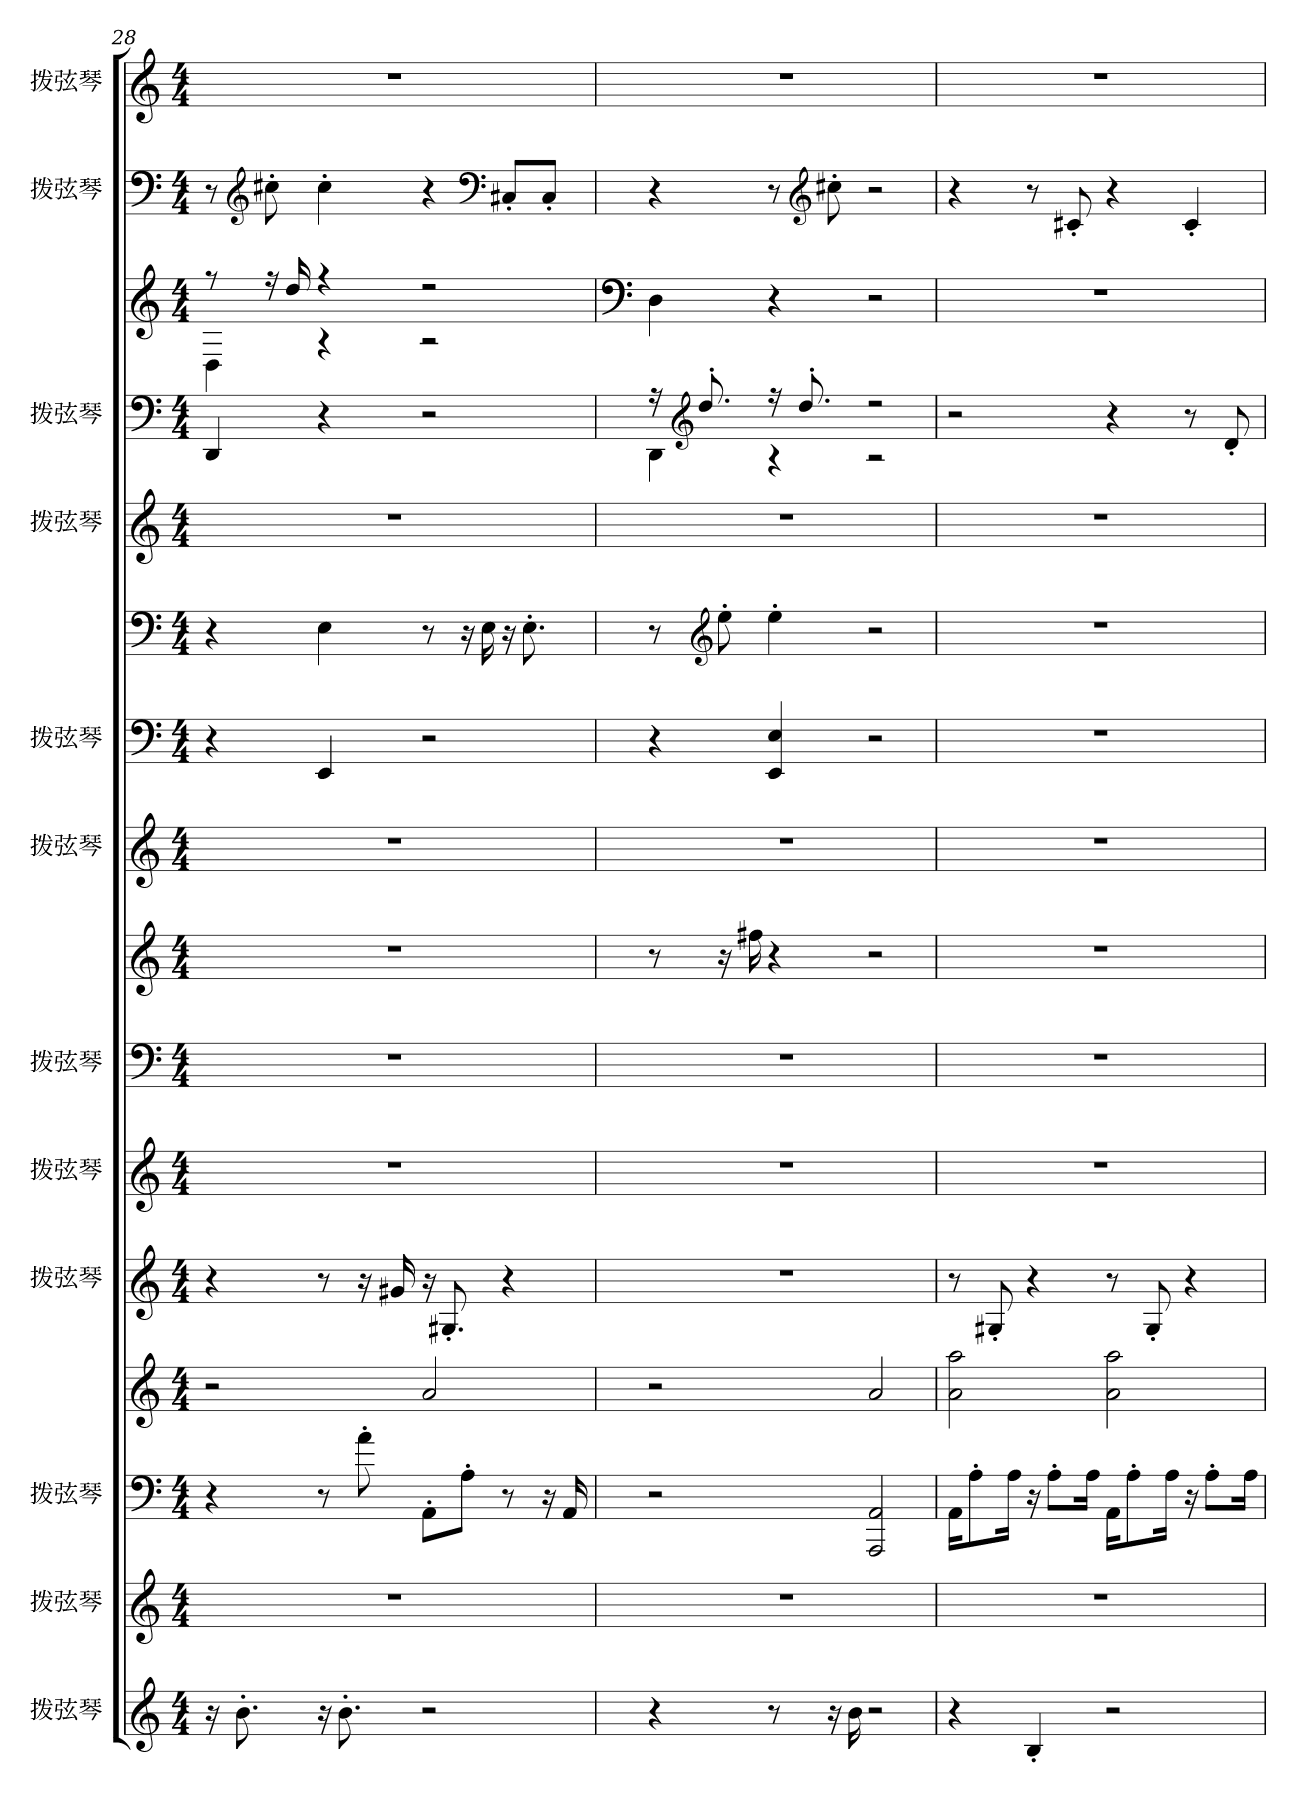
**kern	**kern	**kern	**kern	**kern	**kern	**kern	**kern	**kern	**kern	**kern	**kern	**kern	**kern	**kern	**kern
*part12	*part11	*part10	*part10	*part9	*part8	*part7	*part7	*part6	*part5	*part5	*part4	*part3	*part3	*part2	*part1
*staff16	*staff15	*staff14	*staff13	*staff12	*staff11	*staff10	*staff9	*staff8	*staff7	*staff6	*staff5	*staff4	*staff3	*staff2	*staff1
*I"拨弦琴	*I"拨弦琴	*I"拨弦琴	*	*I"拨弦琴	*I"拨弦琴	*I"拨弦琴	*	*I"拨弦琴	*I"拨弦琴	*	*I"拨弦琴	*I"拨弦琴	*	*I"拨弦琴	*I"拨弦琴
*clefG2	*clefG2	*clefF4	*clefG2	*clefG2	*clefG2	*clefF4	*clefG2	*clefG2	*clefF4	*clefF4	*clefG2	*clefF4	*clefG2	*clefF4	*clefG2
*k[]	*k[]	*k[]	*k[]	*k[]	*k[]	*k[]	*k[]	*k[]	*k[]	*k[]	*k[]	*k[]	*k[]	*k[]	*k[]
*M4/4	*M4/4	*M4/4	*M4/4	*M4/4	*M4/4	*M4/4	*M4/4	*M4/4	*M4/4	*M4/4	*M4/4	*M4/4	*M4/4	*M4/4	*M4/4
=28	=28	=28	=28	=28	=28	=28	=28	=28	=28	=28	=28	=28	=28	=28	=28
*	*	*	*	*	*	*	*	*	*	*	*	*	*^	*	*
16r	1r	4r	2r	4r	1r	1r	1r	1r	4r	4r	1r	4DD/	8r	4D\	8r	1r
8.b'\	.	.	.	.	.	.	.	.	.	.	.	.	.	.	.	.
*	*	*	*	*	*	*	*	*	*	*	*	*	*	*	*clefG2	*
.	.	.	.	.	.	.	.	.	.	.	.	.	16r	.	8cc#X'\	.
.	.	.	.	.	.	.	.	.	.	.	.	.	16dd/	.	.	.
16r	.	8r	.	8r	.	.	.	.	4EE/	4E\	.	4r	4r	4r	4cc#'\	.
8.b'\	.	.	.	.	.	.	.	.	.	.	.	.	.	.	.	.
.	.	8a'\	.	16r	.	.	.	.	.	.	.	.	.	.	.	.
.	.	.	.	16g#X/	.	.	.	.	.	.	.	.	.	.	.	.
2r	.	8AA'\L	2a/	16r	.	.	.	.	2r	8r	.	2r	2r	2r	4r	.
.	.	.	.	8.G#X'/	.	.	.	.	.	.	.	.	.	.	.	.
.	.	8A'\J	.	.	.	.	.	.	.	16r	.	.	.	.	.	.
.	.	.	.	.	.	.	.	.	.	16E\	.	.	.	.	.	.
*	*	*	*	*	*	*	*	*	*	*	*	*	*	*	*clefF4	*
.	.	8r	.	4r	.	.	.	.	.	16r	.	.	.	.	8C#X'/L	.
.	.	.	.	.	.	.	.	.	.	8.E'\	.	.	.	.	.	.
.	.	16r	.	.	.	.	.	.	.	.	.	.	.	.	8C#'/J	.
.	.	16AA/	.	.	.	.	.	.	.	.	.	.	.	.	.	.
*	*	*	*	*	*	*	*	*	*	*	*	*	*v	*v	*	*
!!LO:PB:g=z
=29	=29	=29	=29	=29	=29	=29	=29	=29	=29	=29	=29	=29	=29	=29	=29
*	*	*	*	*	*	*	*	*	*	*	*	*	*clefF4	*	*
*	*	*	*	*	*	*	*	*	*	*	*	*^	*	*	*
4r	1r	2r	2r	1r	1r	1r	8r	1r	4r	8r	1r	16r	4DD\	4D\	4r	1r
*	*	*	*	*	*	*	*	*	*	*	*	*clefG2	*	*	*	*
.	.	.	.	.	.	.	.	.	.	.	.	8.dd'/	.	.	.	.
*	*	*	*	*	*	*	*	*	*	*clefG2	*	*	*	*	*	*
.	.	.	.	.	.	.	16r	.	.	8ee'\	.	.	.	.	.	.
.	.	.	.	.	.	.	16ff#X\	.	.	.	.	.	.	.	.	.
8r	.	.	.	.	.	.	4r	.	4EE/ 4E/	4ee'\	.	16r	4r	4r	8r	.
.	.	.	.	.	.	.	.	.	.	.	.	8.dd'/	.	.	.	.
*	*	*	*	*	*	*	*	*	*	*	*	*	*	*	*clefG2	*
16r	.	.	.	.	.	.	.	.	.	.	.	.	.	.	8cc#X'\	.
16b\	.	.	.	.	.	.	.	.	.	.	.	.	.	.	.	.
2r	.	2AAA/ 2AA/	2a/	.	.	.	2r	.	2r	2r	.	2r	2r	2r	2r	.
*	*	*	*	*	*	*	*	*	*	*	*	*v	*v	*	*	*
=30	=30	=30	=30	=30	=30	=30	=30	=30	=30	=30	=30	=30	=30	=30	=30
4r	1r	16AA\KL	2a\ 2aa\	8r	1r	1r	1r	1r	1r	1r	1r	2r	1r	4r	1r
.	.	8A'\	.	.	.	.	.	.	.	.	.	.	.	.	.
.	.	.	.	8G#X'/	.	.	.	.	.	.	.	.	.	.	.
.	.	16A\Jk	.	.	.	.	.	.	.	.	.	.	.	.	.
4B'/	.	16r	.	4r	.	.	.	.	.	.	.	.	.	8r	.
.	.	8A'\L	.	.	.	.	.	.	.	.	.	.	.	.	.
.	.	.	.	.	.	.	.	.	.	.	.	.	.	8c#X'/	.
.	.	16A\Jk	.	.	.	.	.	.	.	.	.	.	.	.	.
2r	.	16AA\KL	2a\ 2aa\	8r	.	.	.	.	.	.	.	4r	.	4r	.
.	.	8A'\	.	.	.	.	.	.	.	.	.	.	.	.	.
.	.	.	.	8G#'/	.	.	.	.	.	.	.	.	.	.	.
.	.	16A\Jk	.	.	.	.	.	.	.	.	.	.	.	.	.
.	.	16r	.	4r	.	.	.	.	.	.	.	8r	.	4c#'/	.
.	.	8A'\L	.	.	.	.	.	.	.	.	.	.	.	.	.
.	.	.	.	.	.	.	.	.	.	.	.	8d'/	.	.	.
.	.	16A\Jk	.	.	.	.	.	.	.	.	.	.	.	.	.
=	=	=	=	=	=	=	=	=	=	=	=	=	=	=	=
*-	*-	*-	*-	*-	*-	*-	*-	*-	*-	*-	*-	*-	*-	*-	*-
